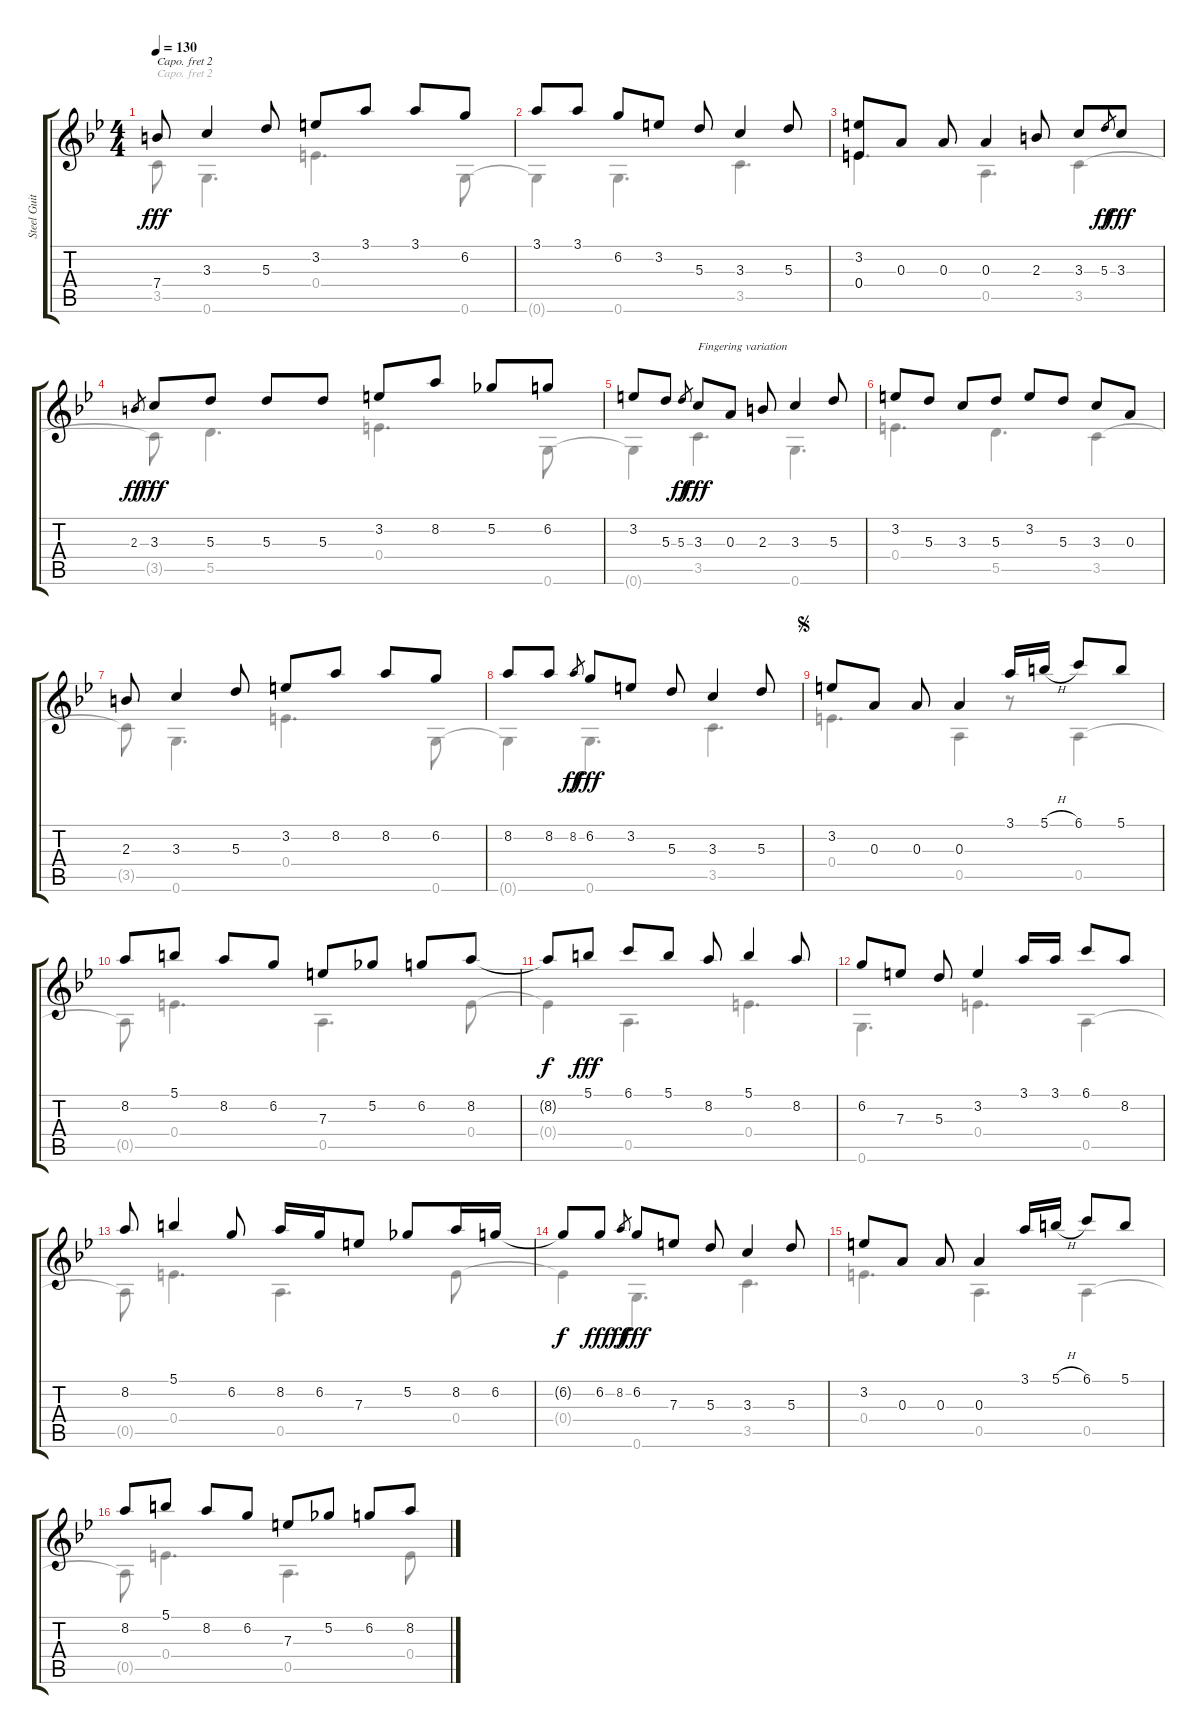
\track ("Steel Guitar" "Steel Guit") {solo instrument acousticguitarsteel}
\staff {score tabs}
\capo 2
\tuning (E4 B3 G3 D3 G2 F2) {hide}
\voice
\ts (4 4)
\tempo 130
\clef g2
\ks gminor
7.4.8{dy fff} 3.3.4 5.3.8 3.2.8 3.1.8 3.1.8 6.2.8 |
3.1.8 3.1.8 6.2.8 3.2.8 5.3.8 3.3.4 5.3.8 |
(3.2 0.4).8 0.3.8 0.3.8 0.3.4 2.3.8 3.3.8 5.3.8{gr dy ff} 3.3.8{dy fff} |
2.3.8{gr dy ff} 3.3.8{dy fff} 5.3.8 5.3.8 5.3.8 3.2.8 8.2.8 5.2.8 6.2.8 |
3.2.8 5.3.8 5.3.8{gr dy ff} 3.3.8{txt "Fingering variation" dy fff} 0.3.8 2.3.8 3.3.4 5.3.8 |
3.2.8 5.3.8 3.3.8 5.3.8 3.2.8 5.3.8 3.3.8 0.3.8 |
2.3.8 3.3.4 5.3.8 3.2.8 8.2.8 8.2.8 6.2.8 |
8.2.8 8.2.8 8.2.8{gr dy ff} 6.2.8{dy fff} 3.2.8 5.3.8 3.3.4 5.3.8 |
\jump segno
3.2.8 0.3.8 0.3.8 0.3.4 3.1.16 5.1{h}.16 6.1.8 5.1.8 |
8.2.8 5.1.8 8.2.8 6.2.8 7.3.8 5.2.8 6.2.8 8.2.8 |
8.2{t}.8{dy f} 5.1.8{dy fff} 6.1.8 5.1.8 8.2.8 5.1.4 8.2.8 |
6.2.8 7.3.8 5.3.8 3.2.4 3.1.16 3.1.16 6.1.8 8.2.8 |
8.2.8 5.1.4 6.2.8 8.2.16 6.2.16 7.3.8 5.2.8 8.2.16 6.2.16 |
6.2{t}.8{dy f} 6.2.8{dy fff} 8.2.8{gr dy ff} 6.2.8{dy fff} 7.3.8 5.3.8 3.3.4 5.3.8 |
3.2.8 0.3.8 0.3.8 0.3.4 3.1.16 5.1{h}.16 6.1.8 5.1.8 |
8.2.8 5.1.8 8.2.8 6.2.8 7.3.8 5.2.8 6.2.8 8.2.8
\voice
\clef g2
\ottava regular
\simile none
\ks gminor
3.5{t}.8{dy fff} 0.6.4{d} 0.4.4{d} 0.6.8 |
0.6{t}.4 0.6.4{d} 3.5.4{d} |
0.4.4{d} 0.5.4{d} 3.5.4 |
3.5{t}.8 5.5.4{d} 0.4.4{d} 0.6.8 |
0.6{t}.4 3.5.4{d} 0.6.4{d} |
0.4.4{d} 5.5.4{d} 3.5.4 |
3.5{t}.8 0.6.4{d} 0.4.4{d} 0.6.8 |
0.6{t}.4 0.6.4{d} 3.5.4{d} |
0.4.4{d} 0.5.4 r.8 0.5.4 |
0.5{t}.8 0.4.4{d} 0.5.4{d} 0.4.8 |
0.4{t}.4 0.5.4{d} 0.4.4{d} |
0.6.4{d} 0.4.4{d} 0.5.4 |
0.5{t}.8 0.4.4{d} 0.5.4{d} 0.4.8 |
0.4{t}.4 0.6.4{d} 3.5.4{d} |
0.4.4{d} 0.5.4{d} 0.5.4 |
0.5{t}.8 0.4.4{d} 0.5.4{d} 0.4.8
